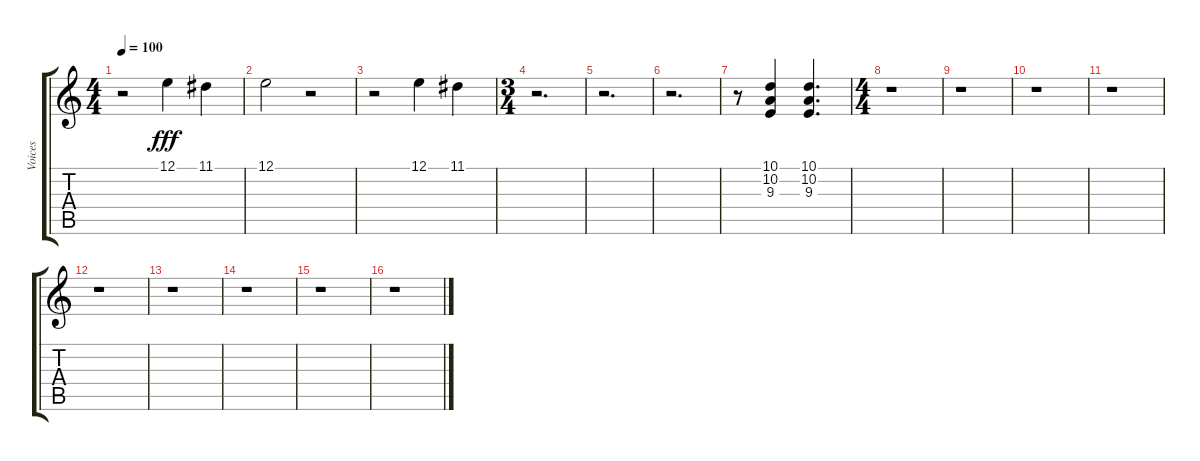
\track ("Voices" "Voices") {instrument synthvoice}
\staff {score tabs}
\tuning (E4 B3 G3 D3 A2 E2) {hide}
\ts (4 4)
\tempo 100
\clef g2
\ks c
r.2{dy f} 12.1.4{dy fff} 11.1.4 |
12.1.2 r.2 |
r.2 12.1.4{volume 12} 11.1.4 |
\ts (3 4)
r.2{d} |
r.2{d} |
r.2{d} |
r.8 (10.1 10.2 9.3).4 (10.1 10.2 9.3).4{d} |
\ts (4 4)
r.1 |
r.1 |
r.1 |
r.1 |
r.1 |
r.1 |
r.1 |
r.1 |
r.1
